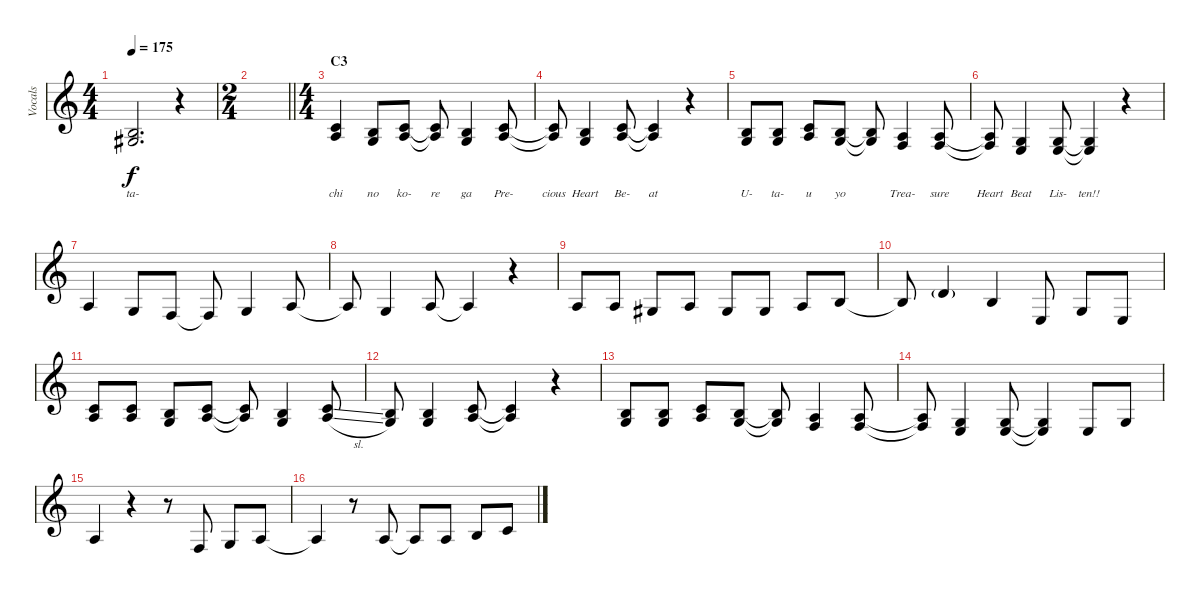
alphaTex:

\track ("Vocals" "Vocals") {mute instrument violin}
\staff {score}
\tuning (E4 B3 G3 D3 A2 E2) {hide}
\ts (4 4)
\tempo 175
\clef g2
\ks c
(0.2 6.4).2{d lyrics (0 "ta-") lyrics (1 "") lyrics (2 "") lyrics (3 "") lyrics (4 "") dy f} r.4 |
\ts (2 4)
\barLineRight lightlight
|
\ts (4 4)
\section ("" "C3")
(1.2 2.3).4{lyrics (0 "chi") lyrics (1 "") lyrics (2 "") lyrics (3 "") lyrics (4 "")} (0.2 0.3).8{lyrics (0 "no") lyrics (1 "") lyrics (2 "") lyrics (3 "") lyrics (4 "")} (1.2 2.3).8{lyrics (0 "ko-") lyrics (1 "") lyrics (2 "") lyrics (3 "") lyrics (4 "")} (1.2{t} 2.3{t}).8{lyrics (0 "re") lyrics (1 "") lyrics (2 "") lyrics (3 "") lyrics (4 "")} (0.2 0.3).4{lyrics (0 "ga") lyrics (1 "") lyrics (2 "") lyrics (3 "") lyrics (4 "")} (1.2 2.3).8{lyrics (0 "Pre-") lyrics (1 "") lyrics (2 "") lyrics (3 "") lyrics (4 "")} |
(1.2{t} 2.3{t}).8{lyrics (0 "cious") lyrics (1 "") lyrics (2 "") lyrics (3 "") lyrics (4 "")} (0.2 0.3).4{lyrics (0 "Heart") lyrics (1 "") lyrics (2 "") lyrics (3 "") lyrics (4 "")} (1.2 2.3).8{lyrics (0 "Be-") lyrics (1 "") lyrics (2 "") lyrics (3 "") lyrics (4 "")} (1.2{t} 2.3{t}).4{lyrics (0 "at") lyrics (1 "") lyrics (2 "") lyrics (3 "") lyrics (4 "")} r.4 |
(0.2 0.3).8{lyrics (0 "U-") lyrics (1 "") lyrics (2 "") lyrics (3 "") lyrics (4 "")} (0.2 0.3).8{lyrics (0 "ta-") lyrics (1 "") lyrics (2 "") lyrics (3 "") lyrics (4 "")} (1.2 2.3).8{lyrics (0 "u") lyrics (1 "") lyrics (2 "") lyrics (3 "") lyrics (4 "")} (0.2 0.3).8{lyrics (0 "yo") lyrics (1 "") lyrics (2 "") lyrics (3 "") lyrics (4 "")} (0.2{t} 0.3{t}).8{lyrics (0 "") lyrics (1 "") lyrics (2 "") lyrics (3 "") lyrics (4 "")} (2.3 3.4).4{lyrics (0 "Trea-") lyrics (1 "") lyrics (2 "") lyrics (3 "") lyrics (4 "")} (2.3 3.4).8{lyrics (0 "sure") lyrics (1 "") lyrics (2 "") lyrics (3 "") lyrics (4 "")} |
(2.3{t} 3.4{t}).8{lyrics (0 "Heart") lyrics (1 "") lyrics (2 "") lyrics (3 "") lyrics (4 "")} (0.3 2.4).4{lyrics (0 "Beat") lyrics (1 "") lyrics (2 "") lyrics (3 "") lyrics (4 "")} (0.3 2.4).8{lyrics (0 "Lis-") lyrics (1 "") lyrics (2 "") lyrics (3 "") lyrics (4 "")} (0.3{t} 2.4{t}).4{lyrics (0 "ten!!") lyrics (1 "") lyrics (2 "") lyrics (3 "") lyrics (4 "")} r.4 |
2.3.4 0.3.8 3.4.8 3.4{t}.8 0.3.4 2.3.8 |
2.3{t}.8 0.3.4 2.3.8 2.3{t}.4 r.4 |
2.3.8 2.3.8 1.3.8 2.3.8 1.3.8 1.3.8 2.3.8 0.2.8 |
0.2{t}.8 3.2{g}.4 0.2.4 2.4.8 0.3.8 2.4.8 |
(1.2 2.3).8 (1.2 2.3).8 (0.2 0.3).8 (1.2 2.3).8 (1.2{t} 2.3{t}).8 (0.2 0.3).4 (1.2{sl} 2.3{sl}).8 |
(0.2 0.3).8 (0.2 0.3).4 (1.2 2.3).8 (1.2{t} 2.3{t}).4 r.4 |
(0.2 0.3).8 (0.2 0.3).8 (1.2 2.3).8 (0.2 0.3).8 (0.2{t} 0.3{t}).8 (2.3 3.4).4 (2.3 3.4).8 |
(2.3{t} 3.4{t}).8 (0.3 2.4).4 (0.3 2.4).8 (0.3{t} 2.4{t}).4 2.4.8 0.3.8 |
2.3.4 r.4 r.8 3.4.8 0.3.8 2.3.8 |
2.3{t}.4 r.8 2.3.8 2.3{t}.8 2.3.8 0.2.8 1.2.8
